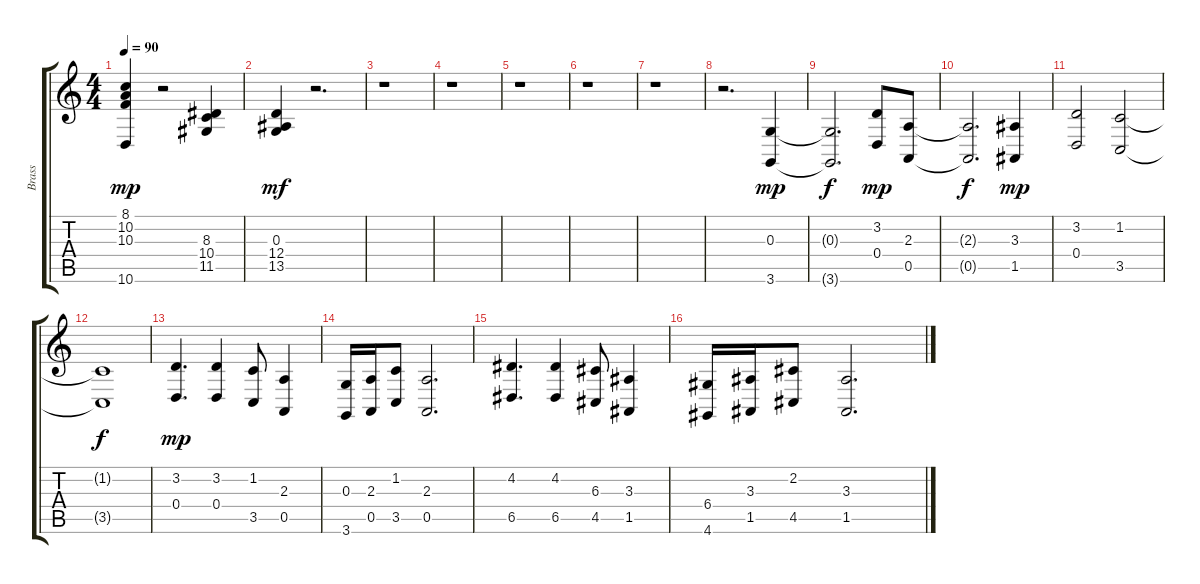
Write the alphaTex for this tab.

\track ("Brass" "Brass") {instrument brasssection}
\staff {score tabs}
\tuning (E4 B3 G3 D3 A2 E2) {hide}
\ts (4 4)
\tempo 90
\clef g2
\ks c
(8.1 10.2 10.3 10.6).4{dy mp} r.2 (8.3 10.4 11.5).4 |
(0.3 12.4 13.5).4{dy mf} r.2{d} |
r.1 |
r.1 |
r.1 |
r.1 |
r.1 |
r.2{d} (0.3 3.6).4{dy mp} |
(0.3{t} 3.6{t}).2{d dy f} (3.2 0.4).8{dy mp} (2.3 0.5).8 |
(2.3{t} 0.5{t}).2{d dy f} (3.3 1.5).4{dy mp} |
(3.2 0.4).2 (1.2 3.5).2 |
(1.2{t} 3.5{t}).1{dy f} |
(3.2 0.4).4{d dy mp} (3.2 0.4).4 (1.2 3.5).8 (2.3 0.5).4 |
(0.3 3.6).16 (2.3 0.5).16 (1.2 3.5).8 (2.3 0.5).2{d} |
(4.2 6.5).4{d} (4.2 6.5).4 (6.3 4.5).8 (3.3 1.5).4 |
(6.4 4.6).16 (3.3 1.5).16 (2.2 4.5).8 (3.3 1.5).2{d}
